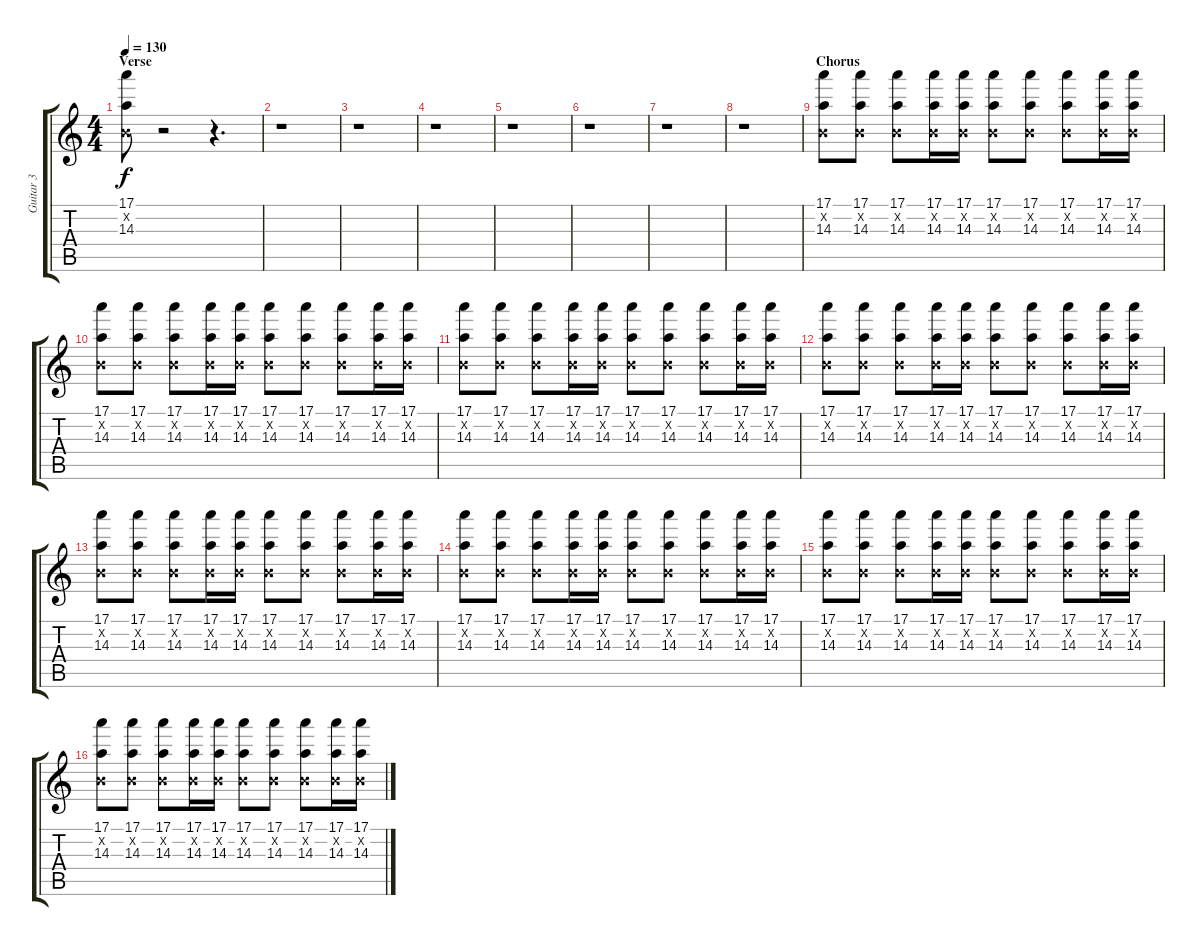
\track ("Guitar 3" "Guitar 3") {instrument distortionguitar}
\staff {score tabs}
\tuning (E4 B3 G3 D3 A2 D2) {hide}
\ts (4 4)
\section ("" "Verse")
\tempo 130
\clef g2
\ks c
(17.1 0.2{x} 14.3).8{dy f} r.2 r.4{d} |
r.1 |
r.1 |
r.1 |
r.1 |
r.1 |
r.1 |
r.1 |
\section ("" "Chorus")
(17.1 0.2{x} 14.3).8 (17.1 0.2{x} 14.3).8 (17.1 0.2{x} 14.3).8 (17.1 0.2{x} 14.3).16 (17.1 0.2{x} 14.3).16 (17.1 0.2{x} 14.3).8 (17.1 0.2{x} 14.3).8 (17.1 0.2{x} 14.3).8 (17.1 0.2{x} 14.3).16 (17.1 0.2{x} 14.3).16 |
(17.1 0.2{x} 14.3).8 (17.1 0.2{x} 14.3).8 (17.1 0.2{x} 14.3).8 (17.1 0.2{x} 14.3).16 (17.1 0.2{x} 14.3).16 (17.1 0.2{x} 14.3).8 (17.1 0.2{x} 14.3).8 (17.1 0.2{x} 14.3).8 (17.1 0.2{x} 14.3).16 (17.1 0.2{x} 14.3).16 |
(17.1 0.2{x} 14.3).8 (17.1 0.2{x} 14.3).8 (17.1 0.2{x} 14.3).8 (17.1 0.2{x} 14.3).16 (17.1 0.2{x} 14.3).16 (17.1 0.2{x} 14.3).8 (17.1 0.2{x} 14.3).8 (17.1 0.2{x} 14.3).8 (17.1 0.2{x} 14.3).16 (17.1 0.2{x} 14.3).16 |
(17.1 0.2{x} 14.3).8 (17.1 0.2{x} 14.3).8 (17.1 0.2{x} 14.3).8 (17.1 0.2{x} 14.3).16 (17.1 0.2{x} 14.3).16 (17.1 0.2{x} 14.3).8 (17.1 0.2{x} 14.3).8 (17.1 0.2{x} 14.3).8 (17.1 0.2{x} 14.3).16 (17.1 0.2{x} 14.3).16 |
(17.1 0.2{x} 14.3).8 (17.1 0.2{x} 14.3).8 (17.1 0.2{x} 14.3).8 (17.1 0.2{x} 14.3).16 (17.1 0.2{x} 14.3).16 (17.1 0.2{x} 14.3).8 (17.1 0.2{x} 14.3).8 (17.1 0.2{x} 14.3).8 (17.1 0.2{x} 14.3).16 (17.1 0.2{x} 14.3).16 |
(17.1 0.2{x} 14.3).8 (17.1 0.2{x} 14.3).8 (17.1 0.2{x} 14.3).8 (17.1 0.2{x} 14.3).16 (17.1 0.2{x} 14.3).16 (17.1 0.2{x} 14.3).8 (17.1 0.2{x} 14.3).8 (17.1 0.2{x} 14.3).8 (17.1 0.2{x} 14.3).16 (17.1 0.2{x} 14.3).16 |
(17.1 0.2{x} 14.3).8 (17.1 0.2{x} 14.3).8 (17.1 0.2{x} 14.3).8 (17.1 0.2{x} 14.3).16 (17.1 0.2{x} 14.3).16 (17.1 0.2{x} 14.3).8 (17.1 0.2{x} 14.3).8 (17.1 0.2{x} 14.3).8 (17.1 0.2{x} 14.3).16 (17.1 0.2{x} 14.3).16 |
(17.1 0.2{x} 14.3).8 (17.1 0.2{x} 14.3).8 (17.1 0.2{x} 14.3).8 (17.1 0.2{x} 14.3).16 (17.1 0.2{x} 14.3).16 (17.1 0.2{x} 14.3).8 (17.1 0.2{x} 14.3).8 (17.1 0.2{x} 14.3).8 (17.1 0.2{x} 14.3).16 (17.1 0.2{x} 14.3).16
